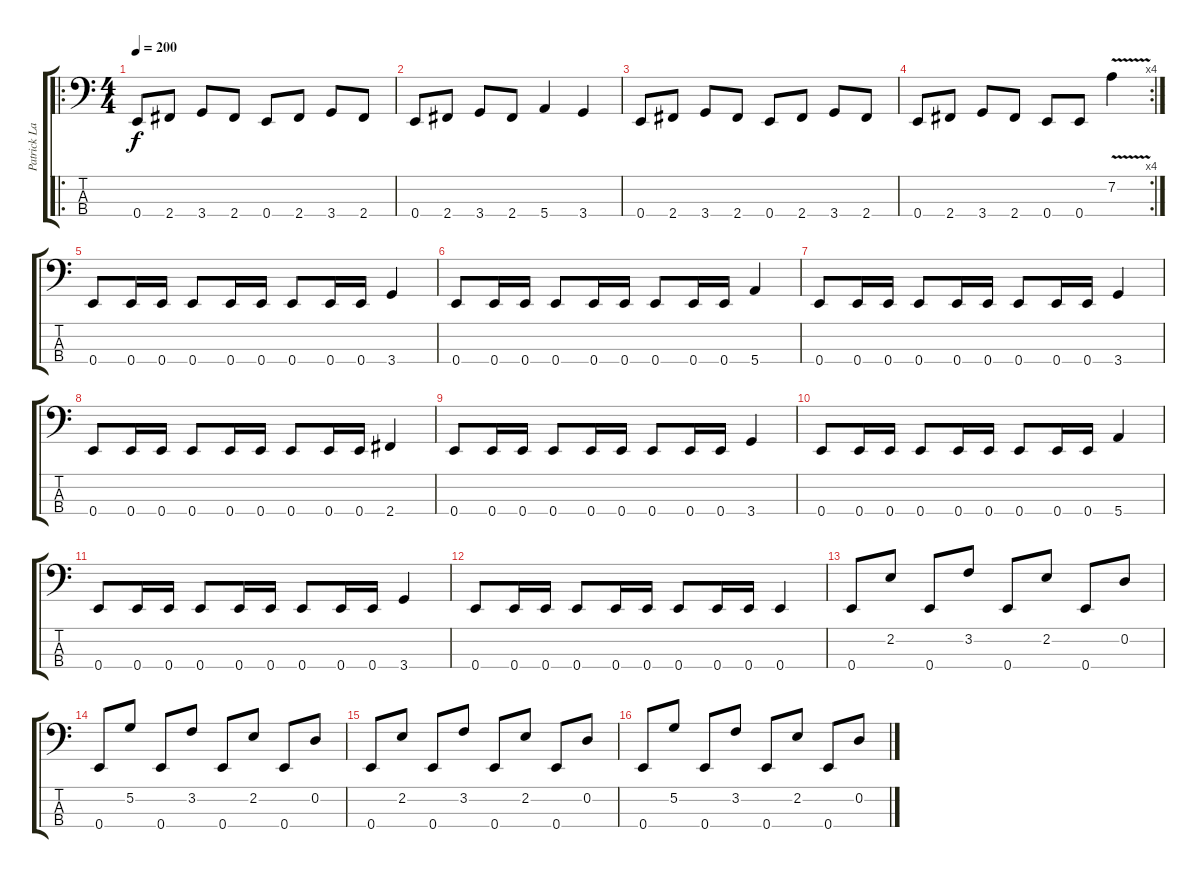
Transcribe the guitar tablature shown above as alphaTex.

\track ("Patrick Latreille" "Patrick La") {instrument electricbassfinger}
\staff {score tabs}
\tuning (G2 D2 A1 E1) {hide}
\ro
\ts (4 4)
\tempo 200
\clef f4
\ks c
0.4.8{dy f} 2.4.8 3.4.8 2.4.8 0.4.8 2.4.8 3.4.8 2.4.8 |
0.4.8 2.4.8 3.4.8 2.4.8 5.4.4 3.4.4 |
0.4.8 2.4.8 3.4.8 2.4.8 0.4.8 2.4.8 3.4.8 2.4.8 |
\rc 4
0.4.8 2.4.8 3.4.8 2.4.8 0.4.8 0.4.8 7.2{v}.4 |
0.4.8 0.4.16 0.4.16 0.4.8 0.4.16 0.4.16 0.4.8 0.4.16 0.4.16 3.4.4 |
0.4.8 0.4.16 0.4.16 0.4.8 0.4.16 0.4.16 0.4.8 0.4.16 0.4.16 5.4.4 |
0.4.8 0.4.16 0.4.16 0.4.8 0.4.16 0.4.16 0.4.8 0.4.16 0.4.16 3.4.4 |
0.4.8 0.4.16 0.4.16 0.4.8 0.4.16 0.4.16 0.4.8 0.4.16 0.4.16 2.4.4 |
0.4.8 0.4.16 0.4.16 0.4.8 0.4.16 0.4.16 0.4.8 0.4.16 0.4.16 3.4.4 |
0.4.8 0.4.16 0.4.16 0.4.8 0.4.16 0.4.16 0.4.8 0.4.16 0.4.16 5.4.4 |
0.4.8 0.4.16 0.4.16 0.4.8 0.4.16 0.4.16 0.4.8 0.4.16 0.4.16 3.4.4 |
0.4.8 0.4.16 0.4.16 0.4.8 0.4.16 0.4.16 0.4.8 0.4.16 0.4.16 0.4.4 |
0.4.8 2.2.8 0.4.8 3.2.8 0.4.8 2.2.8 0.4.8 0.2.8 |
0.4.8 5.2.8 0.4.8 3.2.8 0.4.8 2.2.8 0.4.8 0.2.8 |
0.4.8 2.2.8 0.4.8 3.2.8 0.4.8 2.2.8 0.4.8 0.2.8 |
0.4.8 5.2.8 0.4.8 3.2.8 0.4.8 2.2.8 0.4.8 0.2.8
